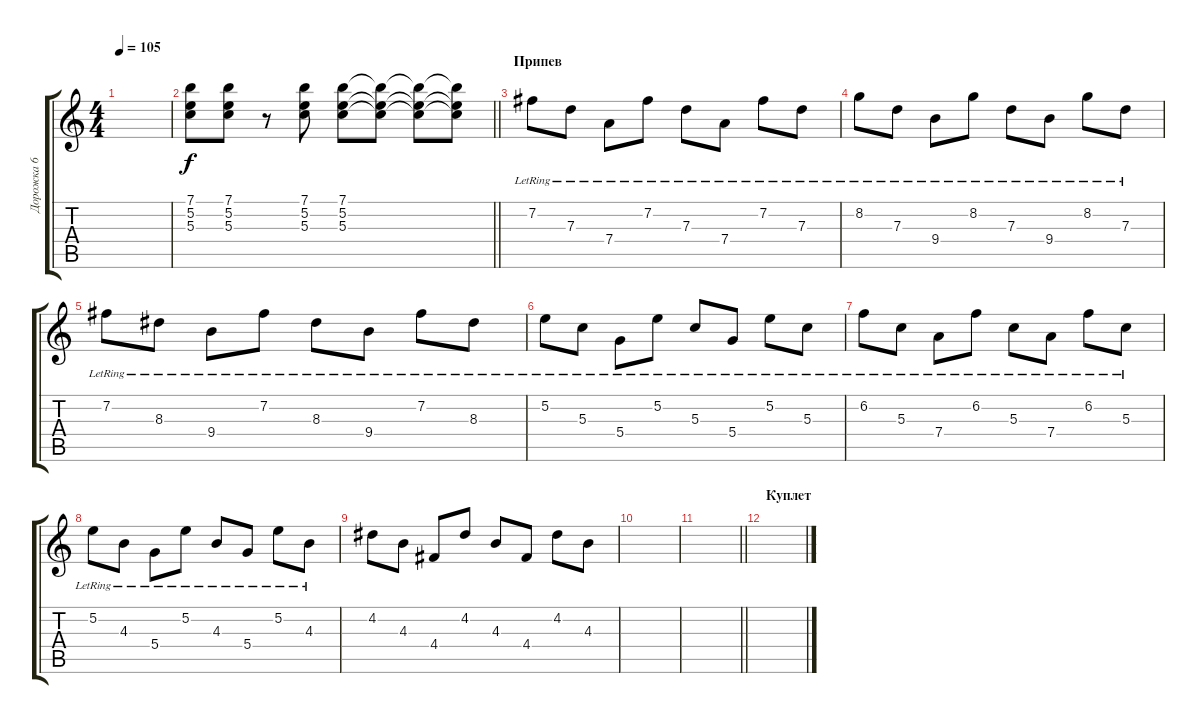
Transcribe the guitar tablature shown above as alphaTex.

\track ("Дорожка 6" "Дорожка 6") {instrument overdrivenguitar}
\staff {score tabs}
\tuning (E4 B3 G3 D3 A2 E2) {hide}
\ts (4 4)
\tempo 105
\clef g2
\ks c
|
\barLineRight lightlight
(7.1 5.2 5.3).8 (7.1 5.2 5.3).8 r.8 (7.1 5.2 5.3).8 (7.1 5.2 5.3).8 (7.1{t} 5.2{t} 5.3{t}).8 (7.1{t} 5.2{t} 5.3{t}).8 (7.1{t} 5.2{t} 5.3{t}).8 |
\section ("" "Припев")
7.2{lr}.8 7.3{lr}.8 7.4{lr}.8 7.2{lr}.8 7.3{lr}.8 7.4{lr}.8 7.2{lr}.8 7.3{lr}.8 |
8.2{lr}.8 7.3{lr}.8 9.4{lr}.8 8.2{lr}.8 7.3{lr}.8 9.4{lr}.8 8.2{lr}.8 7.3{lr}.8 |
7.2{lr}.8 8.3{lr}.8 9.4{lr}.8 7.2{lr}.8 8.3{lr}.8 9.4{lr}.8 7.2{lr}.8 8.3{lr}.8 |
5.2{lr}.8 5.3{lr}.8 5.4{lr}.8 5.2{lr}.8 5.3{lr}.8 5.4{lr}.8 5.2{lr}.8 5.3{lr}.8 |
6.2{lr}.8 5.3{lr}.8 7.4{lr}.8 6.2{lr}.8 5.3{lr}.8 7.4{lr}.8 6.2{lr}.8 5.3{lr}.8 |
5.2{lr}.8 4.3{lr}.8 5.4{lr}.8 5.2{lr}.8 4.3{lr}.8 5.4{lr}.8 5.2{lr}.8 4.3{lr}.8 |
4.2.8 4.3.8 4.4.8 4.2.8 4.3.8 4.4.8 4.2.8 4.3.8 |
|
\barLineRight lightlight
|
\section ("" "Куплет")
